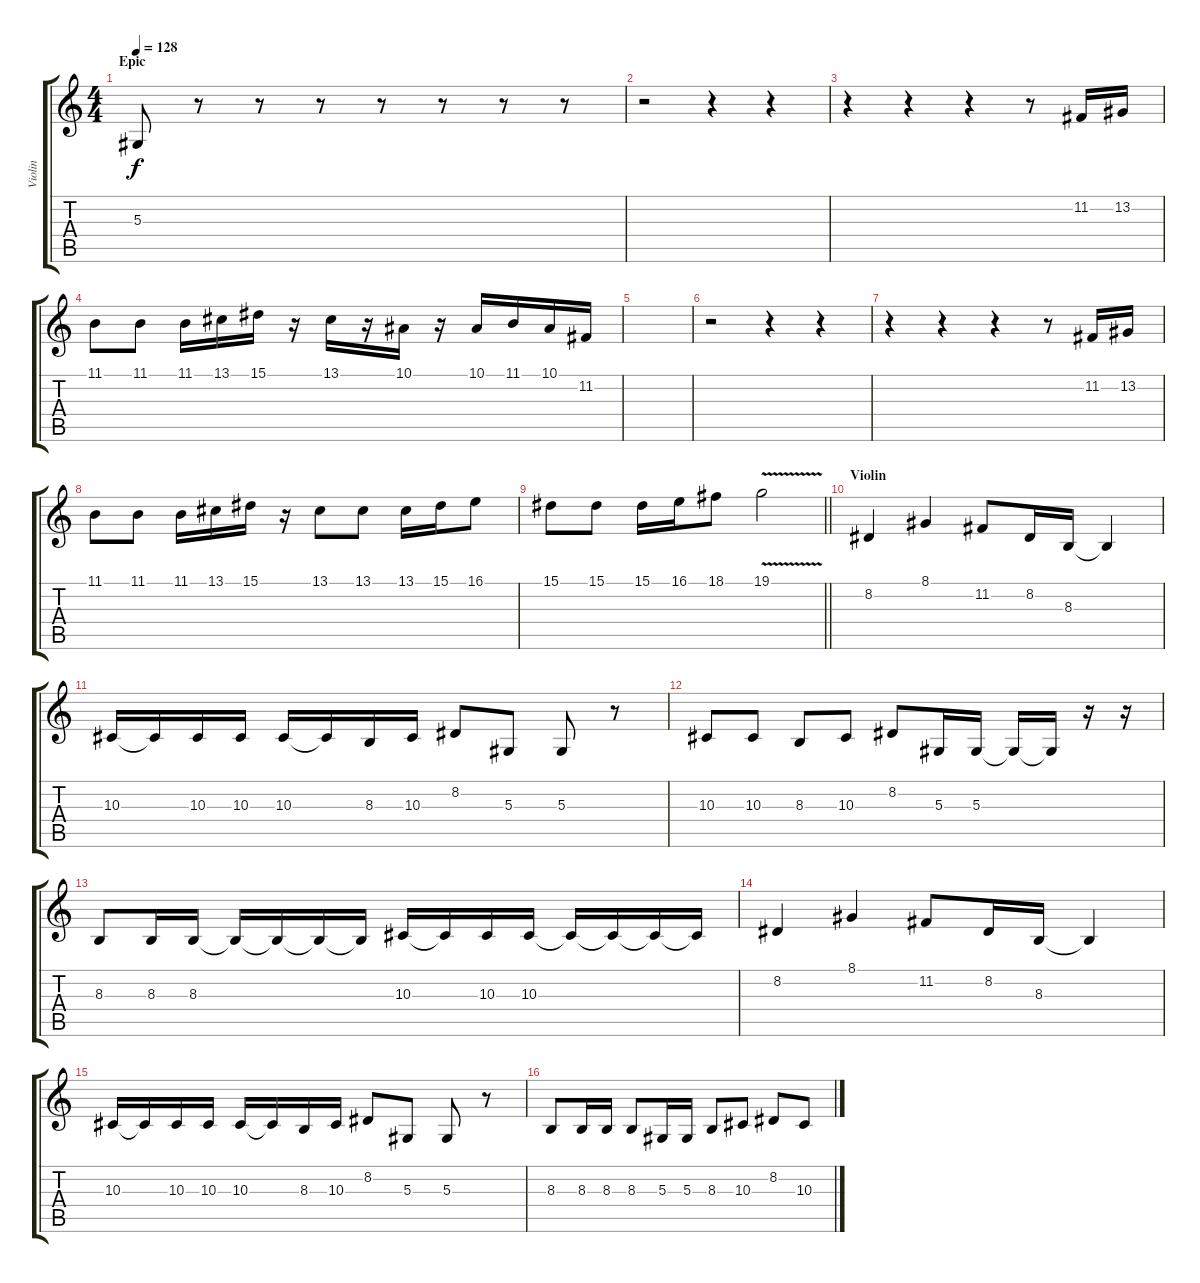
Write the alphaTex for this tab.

\track ("Violin" "Violin") {instrument violin}
\staff {score tabs}
\tuning (C4 G3 Eb3 Bb2 F2 C2) {hide}
\ts (4 4)
\section ("" "Epic")
\tempo 128
\clef g2
\ks c
5.3.8{dy f} r.8 r.8 r.8 r.8 r.8 r.8 r.8 |
r.2 r.4 r.4 |
r.4 r.4 r.4 r.8 11.2.16 13.2.16 |
11.1.8 11.1.8 11.1.16 13.1.16 15.1.16 r.16 13.1.16 r.16 10.1.16 r.16 10.1.16 11.1.16 10.1.16 11.2.16 |
|
r.2 r.4 r.4 |
r.4 r.4 r.4 r.8 11.2.16 13.2.16 |
11.1.8 11.1.8 11.1.16 13.1.16 15.1.16 r.16 13.1.8 13.1.8 13.1.16 15.1.16 16.1.8 |
\barLineRight lightlight
15.1.8 15.1.8 15.1.16 16.1.16 18.1.8 19.1{v}.2 |
\section ("" "Violin")
8.2.4 8.1.4 11.2.8 8.2.16 8.3.16 8.3{t}.4 |
10.3.16 10.3{t}.16 10.3.16 10.3.16 10.3.16 10.3{t}.16 8.3.16 10.3.16 8.2.8 5.3.8 5.3.8 r.8 |
10.3.8 10.3.8 8.3.8 10.3.8 8.2.8 5.3.16 5.3.16 5.3{t}.16 5.3{t}.16 r.16 r.16 |
8.3.8 8.3.16 8.3.16 8.3{t}.16 8.3{t}.16 8.3{t}.16 8.3{t}.16 10.3.16 10.3{t}.16 10.3.16 10.3.16 10.3{t}.16 10.3{t}.16 10.3{t}.16 10.3{t}.16 |
8.2.4 8.1.4 11.2.8 8.2.16 8.3.16 8.3{t}.4 |
10.3.16 10.3{t}.16 10.3.16 10.3.16 10.3.16 10.3{t}.16 8.3.16 10.3.16 8.2.8 5.3.8 5.3.8 r.8 |
8.3.8 8.3.16 8.3.16 8.3.8 5.3.16 5.3.16 8.3.8 10.3.8 8.2.8 10.3.8
